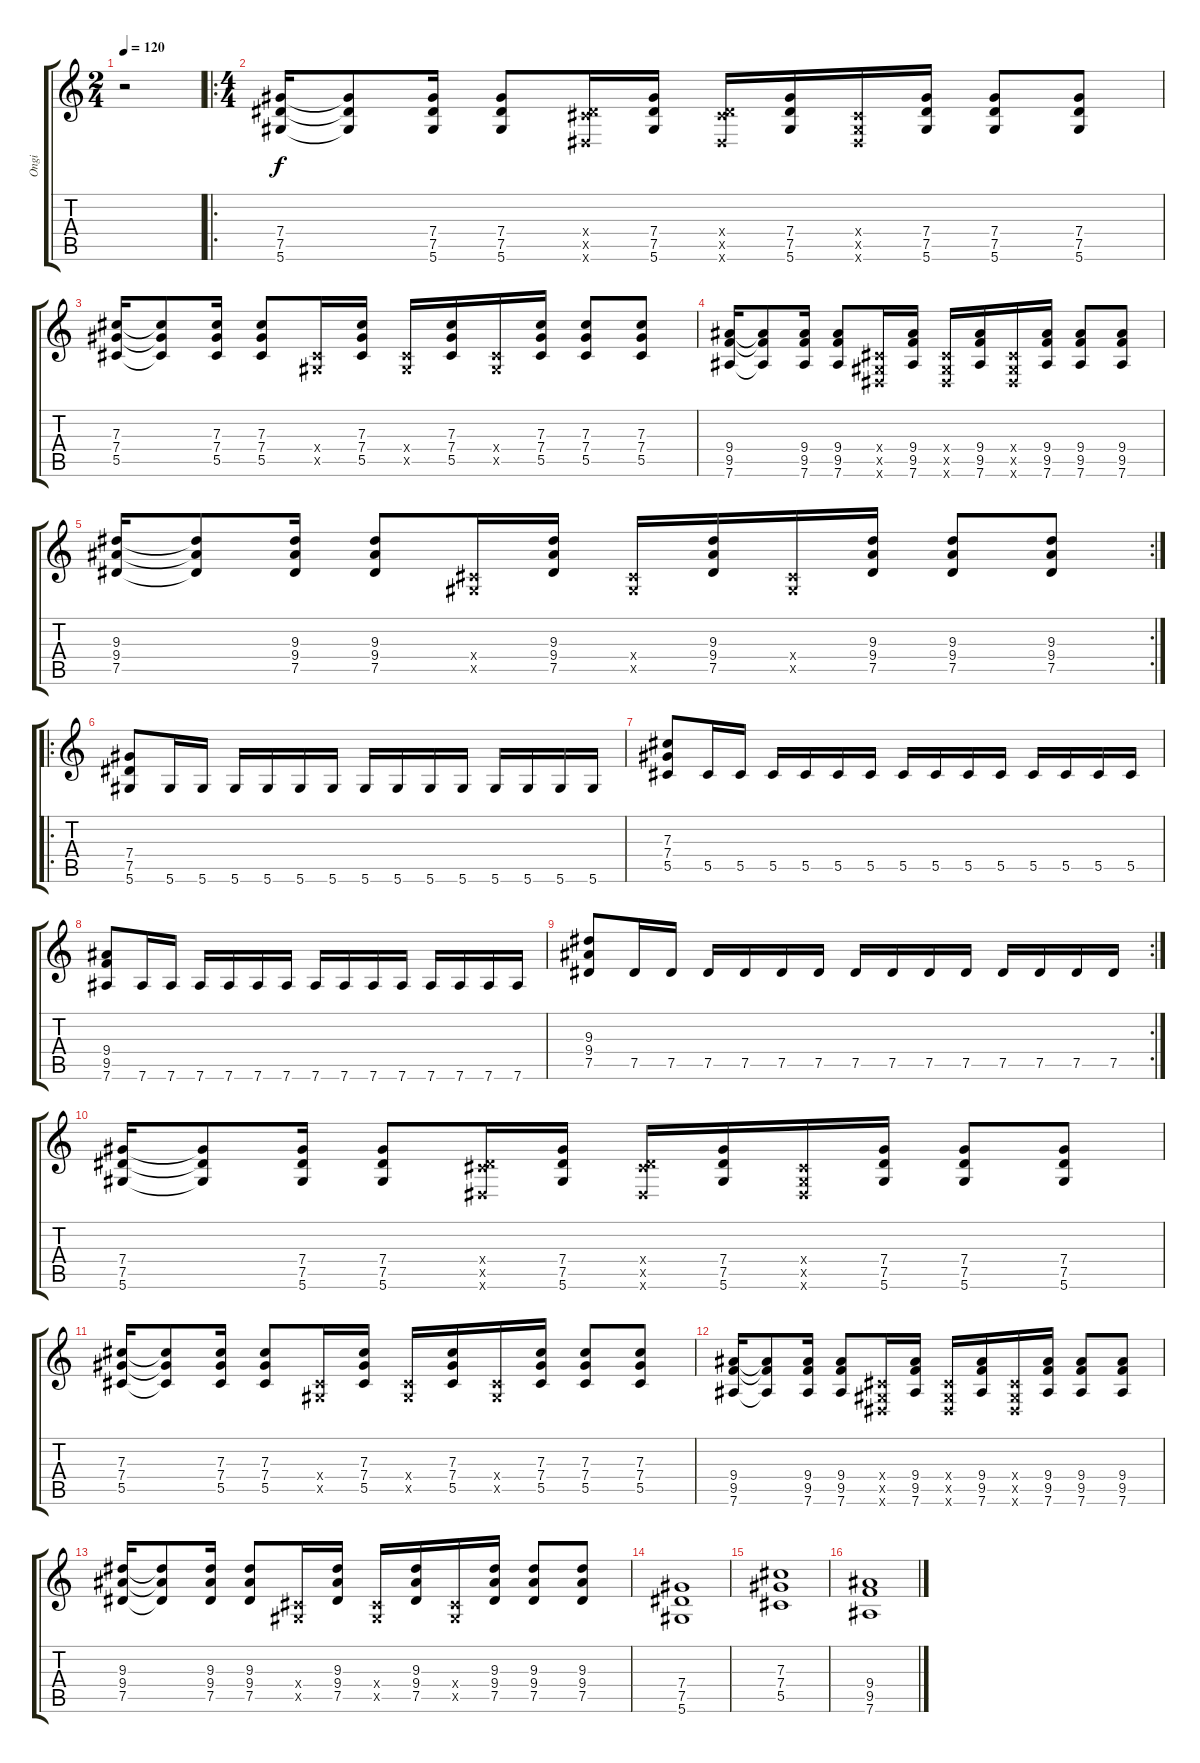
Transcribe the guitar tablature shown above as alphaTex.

\track ("Ongi" "Ongi") {instrument distortionguitar}
\staff {score tabs}
\tuning (Eb4 Bb3 Gb3 Db3 Ab2 Eb2) {hide}
\ts (2 4)
\tempo 120
\clef g2
\ks c
r.2{dy f instrument distortionguitar} |
\ro
\ts (4 4)
(7.4 7.5 5.6).16 (7.4{t} 7.5{t} 5.6{t}).8 (7.4 7.5 5.6).16 (7.4 7.5 5.6).8 (0.4{x} 7.5{x} 0.6{x}).16 (7.4 7.5 5.6).16 (0.4{x} 7.5{x} 0.6{x}).16 (7.4 7.5 5.6).16 (0.4{x} 0.5{x} 0.6{x}).16 (7.4 7.5 5.6).16 (7.4 7.5 5.6).8 (7.4 7.5 5.6).8 |
(7.3 7.4 5.5).16 (7.3{t} 7.4{t} 5.5{t}).8 (7.3 7.4 5.5).16 (7.3 7.4 5.5).8 (0.4{x} 0.5{x}).16 (7.3 7.4 5.5).16 (0.4{x} 0.5{x}).16 (7.3 7.4 5.5).16 (0.4{x} 0.5{x}).16 (7.3 7.4 5.5).16 (7.3 7.4 5.5).8 (7.3 7.4 5.5).8 |
(9.4 9.5 7.6).16 (9.4{t} 9.5{t} 7.6{t}).8 (9.4 9.5 7.6).16 (9.4 9.5 7.6).8 (0.4{x} 0.5{x} 0.6{x}).16 (9.4 9.5 7.6).16 (0.4{x} 0.5{x} 0.6{x}).16 (9.4 9.5 7.6).16 (0.4{x} 0.5{x} 0.6{x}).16 (9.4 9.5 7.6).16 (9.4 9.5 7.6).8 (9.4 9.5 7.6).8 |
\rc 2
(9.3 9.4 7.5).16 (9.3{t} 9.4{t} 7.5{t}).8 (9.3 9.4 7.5).16 (9.3 9.4 7.5).8 (0.4{x} 0.5{x}).16 (9.3 9.4 7.5).16 (0.4{x} 0.5{x}).16 (9.3 9.4 7.5).16 (0.4{x} 0.5{x}).16 (9.3 9.4 7.5).16 (9.3 9.4 7.5).8 (9.3 9.4 7.5).8 |
\ro
(7.4 7.5 5.6).8 5.6.16 5.6.16 5.6.16 5.6.16 5.6.16 5.6.16 5.6.16 5.6.16 5.6.16 5.6.16 5.6.16 5.6.16 5.6.16 5.6.16 |
(7.3 7.4 5.5).8 5.5.16 5.5.16 5.5.16 5.5.16 5.5.16 5.5.16 5.5.16 5.5.16 5.5.16 5.5.16 5.5.16 5.5.16 5.5.16 5.5.16 |
(9.4 9.5 7.6).8 7.6.16 7.6.16 7.6.16 7.6.16 7.6.16 7.6.16 7.6.16 7.6.16 7.6.16 7.6.16 7.6.16 7.6.16 7.6.16 7.6.16 |
\rc 2
(9.3 9.4 7.5).8 7.5.16 7.5.16 7.5.16 7.5.16 7.5.16 7.5.16 7.5.16 7.5.16 7.5.16 7.5.16 7.5.16 7.5.16 7.5.16 7.5.16 |
(7.4 7.5 5.6).16 (7.4{t} 7.5{t} 5.6{t}).8 (7.4 7.5 5.6).16 (7.4 7.5 5.6).8 (0.4{x} 7.5{x} 0.6{x}).16 (7.4 7.5 5.6).16 (0.4{x} 7.5{x} 0.6{x}).16 (7.4 7.5 5.6).16 (0.4{x} 0.5{x} 0.6{x}).16 (7.4 7.5 5.6).16 (7.4 7.5 5.6).8 (7.4 7.5 5.6).8 |
(7.3 7.4 5.5).16 (7.3{t} 7.4{t} 5.5{t}).8 (7.3 7.4 5.5).16 (7.3 7.4 5.5).8 (0.4{x} 0.5{x}).16 (7.3 7.4 5.5).16 (0.4{x} 0.5{x}).16 (7.3 7.4 5.5).16 (0.4{x} 0.5{x}).16 (7.3 7.4 5.5).16 (7.3 7.4 5.5).8 (7.3 7.4 5.5).8 |
(9.4 9.5 7.6).16 (9.4{t} 9.5{t} 7.6{t}).8 (9.4 9.5 7.6).16 (9.4 9.5 7.6).8 (0.4{x} 0.5{x} 0.6{x}).16 (9.4 9.5 7.6).16 (0.4{x} 0.5{x} 0.6{x}).16 (9.4 9.5 7.6).16 (0.4{x} 0.5{x} 0.6{x}).16 (9.4 9.5 7.6).16 (9.4 9.5 7.6).8 (9.4 9.5 7.6).8 |
(9.3 9.4 7.5).16 (9.3{t} 9.4{t} 7.5{t}).8 (9.3 9.4 7.5).16 (9.3 9.4 7.5).8 (0.4{x} 0.5{x}).16 (9.3 9.4 7.5).16 (0.4{x} 0.5{x}).16 (9.3 9.4 7.5).16 (0.4{x} 0.5{x}).16 (9.3 9.4 7.5).16 (9.3 9.4 7.5).8 (9.3 9.4 7.5).8 |
(7.4 7.5 5.6).1 |
(7.3 7.4 5.5).1 |
(9.4 9.5 7.6).1
